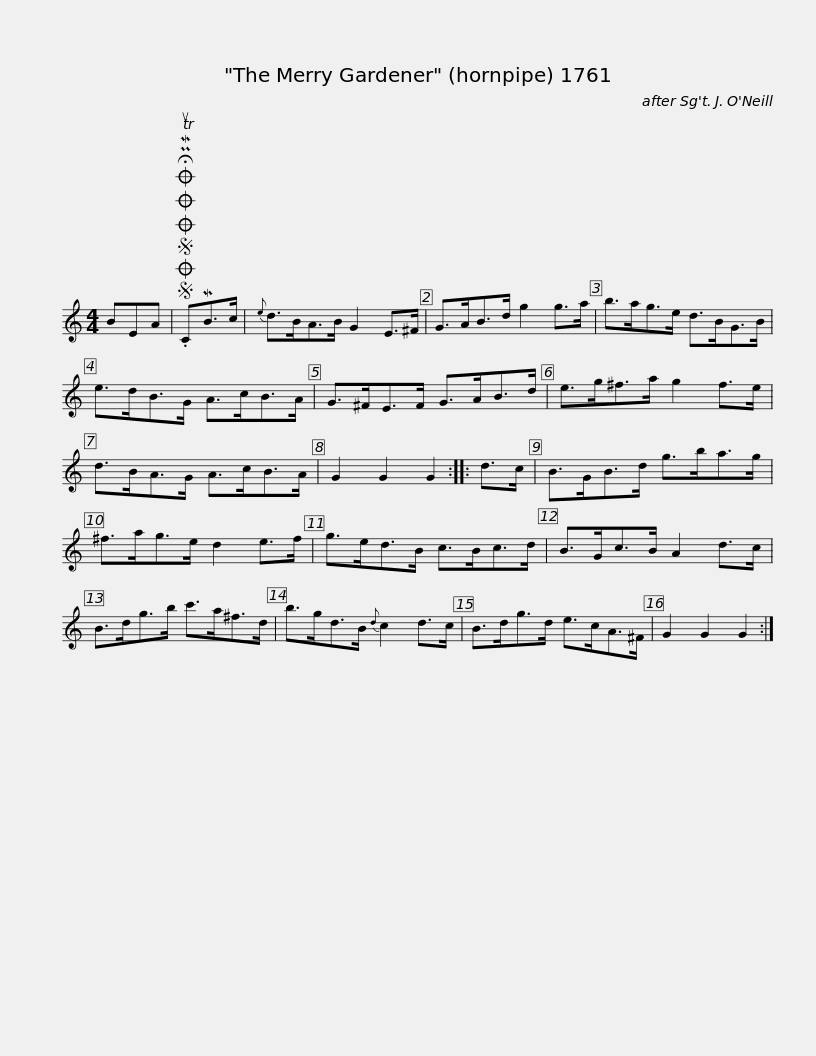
X:1
L:1/8
M:4/4
I:linebreak $
K:C
V:1 treble
V:1
 BEA |SOSOOO .!fermata!PMTuCMB>c |{e} d>BA>B G2 E>^F | G>AB>d g2 g>a | b>ag>e d>BG>B | %5
 e>dB>G A>cB>A |$ G>^FE>F G>AB>d | e>g^f>a g2 f>e | d>BA>G A>cB>A | G2 G2 G2 :: %10
 d>c | B>GB>d g>ba>g |$ ^f>ag>e d2 e>f | g>ed>B c>Bc>d | B>Gc>B A2 d>c | %15
 B>dg>b c'>a^f>d | b>gd>B{d} c2 d>c |$ B>dg>d e>cA>^F | G2 G2 G2 :| %19
